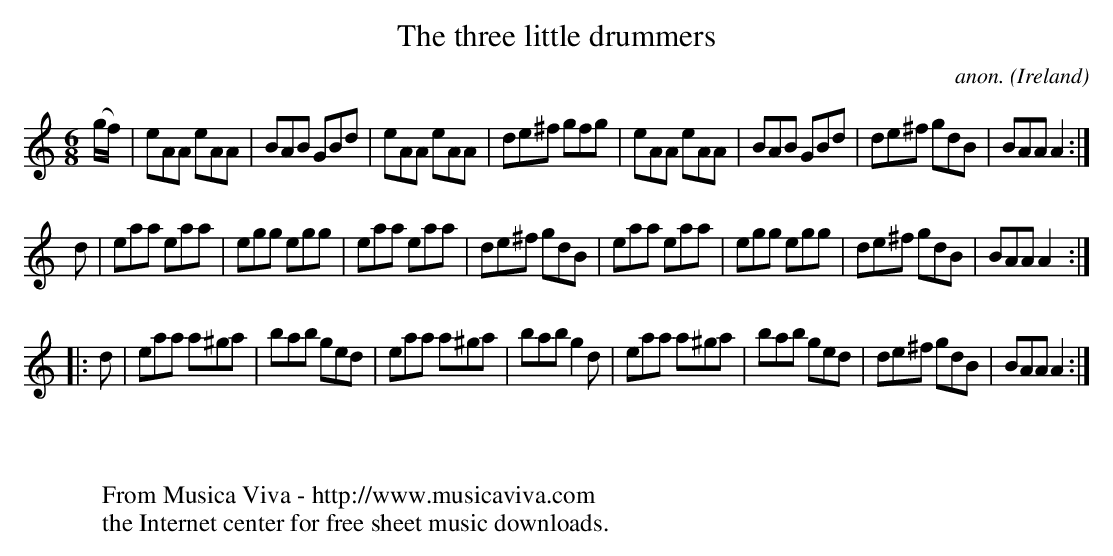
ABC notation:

X:1
T:The three little drummers
C:anon.
O:Ireland
M:6/8
L:1/8
K:Am
(g/f/)|eAA eAA|BAB GBd|eAA eAA|de^f gfg|eAA eAA|BAB GBd|de^f gdB|BAA A2:|
d|eaa eaa|egg egg|eaa eaa|de^f gdB|eaa eaa|egg egg|de^f gdB|BAA A2:|
|:d|eaa a^ga|bab ged|eaa a^ga|bab g2d|eaa a^ga|bab ged|de^f gdB|BAA A2:|
W:
W:
W: From Musica Viva - http://www.musicaviva.com
W: the Internet center for free sheet music downloads.
